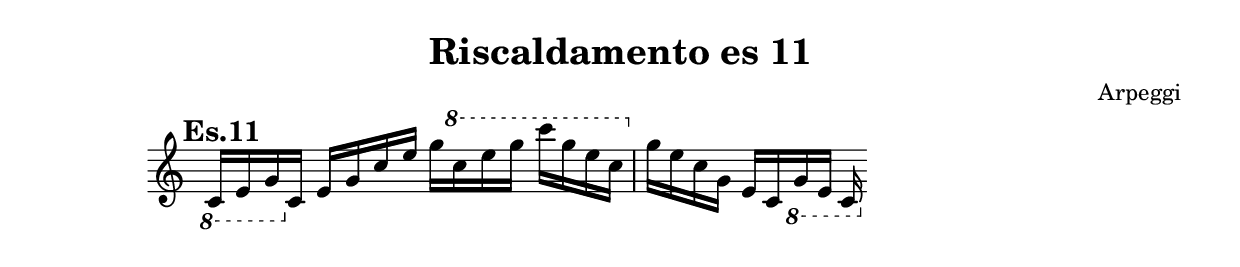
\header {
  title = "Riscaldamento es 11"
  composer = "Arpeggi"
}


undicesimodx = 
	\relative c {
	\mark \markup {\bold"Es.11"}
	\clef treble
	\time 4/4
	\omit Staff.TimeSignature
	\ottava #-1
	c16 e g
	\ottava #0
	c e g c e g
	\ottava #1
	c e g c g e c
	\ottava #0
	g e c g e c
	\ottava #-1
	g e c
	} 


undicesimosx = 
	\relative c {
	\clef bass
	\time 4/4
	\omit Staff.TimeSignature
	} 
	



\score {
	\new StaffGroup {
		<<
			\new PianoStaff	%\with { instrumentName = "Es.11" }
				<<
					\new Staff = "undicesimodx" \undicesimodx
					%\new Staff = "undicesimosx" \undicesimosx
				>>
		>>
	}
	\layout{}
}